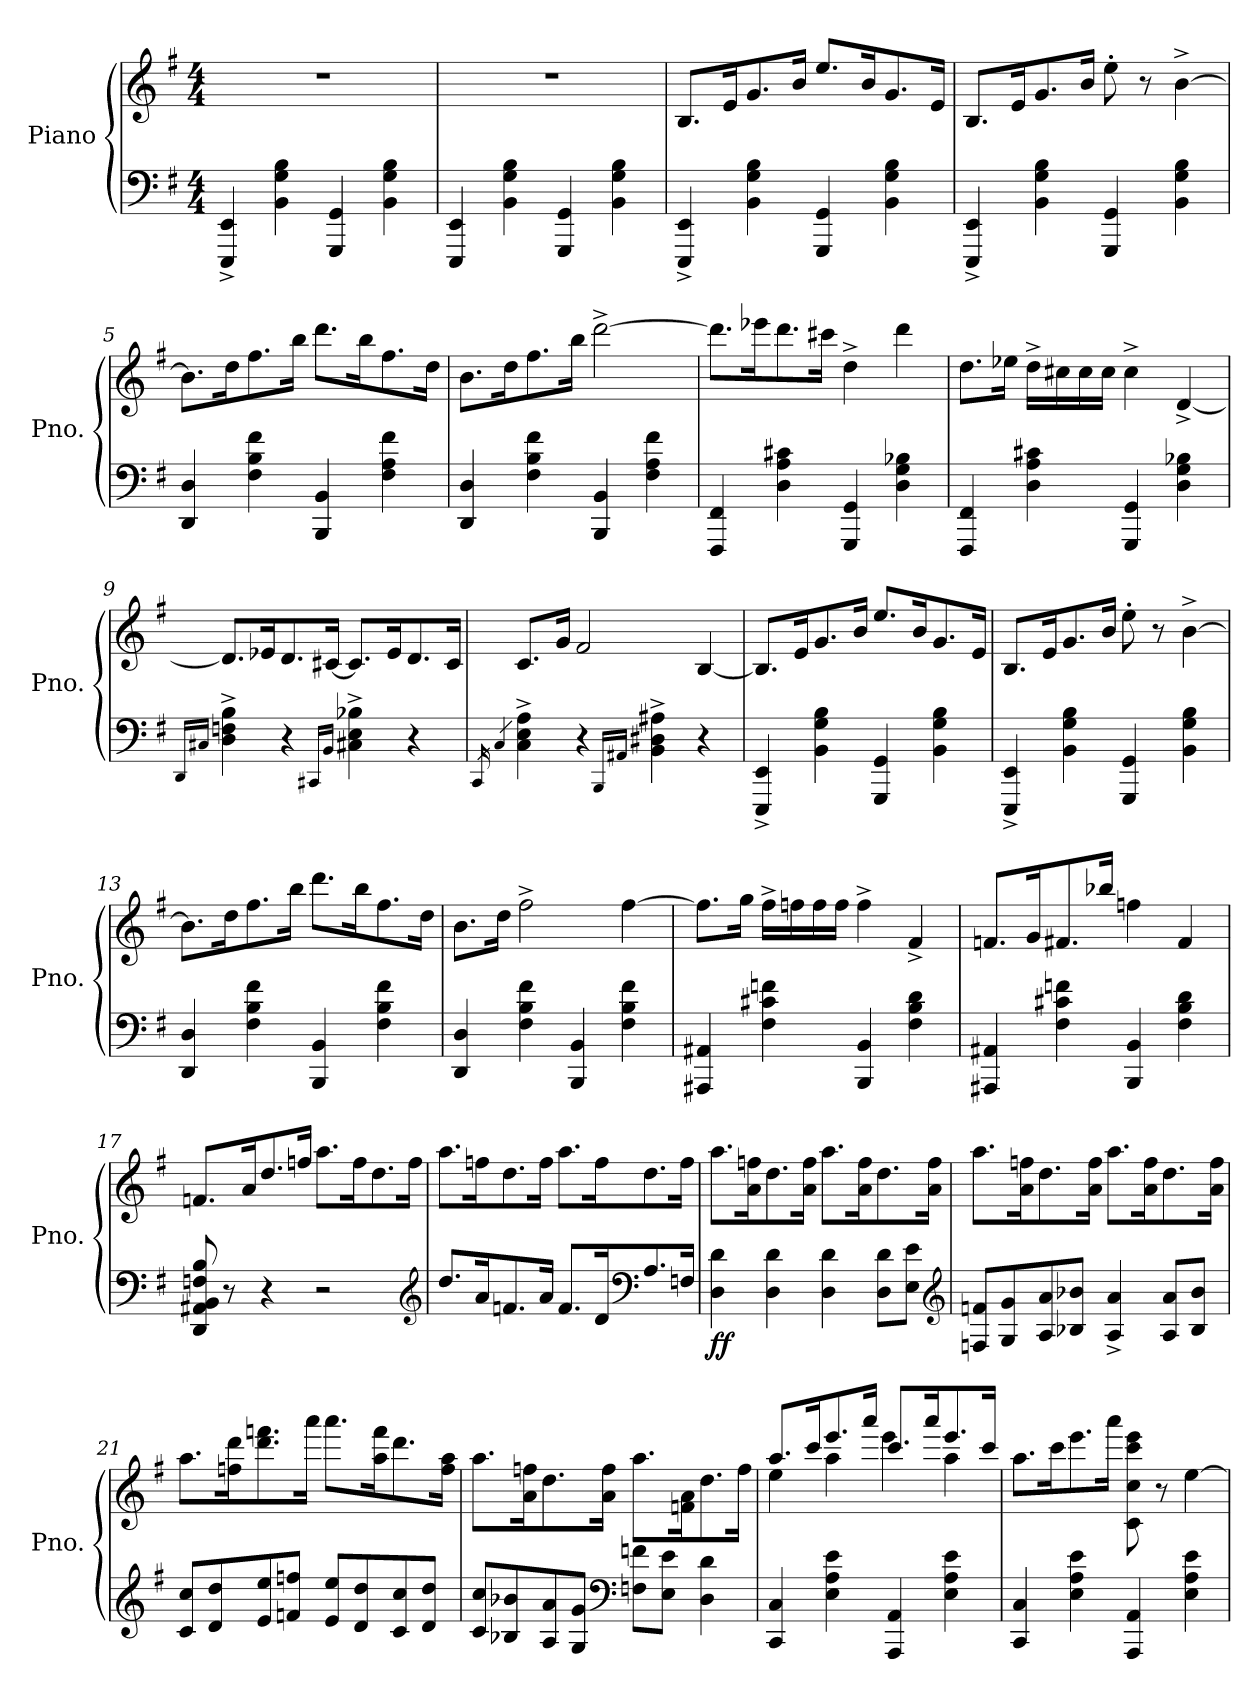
**kern	**kern	**dynam
*part1	*part1	*part1
*staff2	*staff1	*staff1/2
*I"Piano	*	*
*I'Pno.	*	*
*clefF4	*clefG2	*
*k[f#]	*k[f#]	*
*G:	*G:	*
*M4/4	*M4/4	*
=1	=1	=1
4EEE/^ 4EE/^	1r	.
4BB\ 4G\ 4B\	.	.
4GGG/ 4GG/	.	.
4BB\ 4G\ 4B\	.	.
=2	=2	=2
4EEE/ 4EE/	1r	.
4BB\ 4G\ 4B\	.	.
4GGG/ 4GG/	.	.
4BB\ 4G\ 4B\	.	.
=3	=3	=3
4EEE/^ 4EE/^	8.B/L	.
.	16e/K	.
4BB\ 4G\ 4B\	8.g/	.
.	16b/Jk	.
4GGG/ 4GG/	8.ee/L	.
.	16b/K	.
4BB\ 4G\ 4B\	8.g/	.
.	16e/Jk	.
=4	=4	=4
4EEE/^ 4EE/^	8.B/L	.
.	16e/K	.
4BB\ 4G\ 4B\	8.g/	.
.	16b/Jk	.
4GGG/ 4GG/	8ee'\	.
.	8r	.
4BB\ 4G\ 4B\	[4b^\	.
=5	=5	=5
4DD/ 4D/	8.b\L]	.
.	16dd\K	.
4F#\ 4B\ 4f#\	8.ff#\	.
.	16bb\Jk	.
4BBB/ 4BB/	8.ddd\L	.
.	16bb\K	.
4F#\ 4A\ 4f#\	8.ff#\	.
.	16dd\Jk	.
!!LO:LB:g=z
=6	=6	=6
4DD/ 4D/	8.b\L	.
.	16dd\K	.
4F#\ 4B\ 4f#\	8.ff#\	.
.	16bb\Jk	.
4BBB/ 4BB/	[2ddd^\	.
4F#\ 4A\ 4f#\	.	.
=7	=7	=7
4FFF#/ 4FF#/	8.ddd\L]	.
.	16eee-X\K	.
4D\ 4A\ 4c#X\	8.ddd\	.
.	16ccc#X\Jk	.
4GGG/ 4GG/	4dd^\	.
4D\ 4G\ 4B-X\	4ddd\	.
=8	=8	=8
4FFF#/ 4FF#/	8.dd\L	.
.	16ee-X\Jk	.
4D\ 4A\ 4c#X\	16dd^\LL	.
.	16cc#X\	.
.	16cc#\	.
.	16cc#\JJ	.
4GGG/ 4GG/	4cc#^\	.
4D\ 4G\ 4B-X\	[4d^/	.
!!LO:LB:g=z
=9	=9	=9
16qDD/LL	.	.
16qC#X/JJ	.	.
4D\^ 4Fn\^ 4B\^	8.d/L]	.
.	16e-X/K	.
4r	8.d/	.
.	[16c#X/Jk	.
16qCC#X/LL	.	.
16qBB/JJ	.	.
4C#\^ 4E\^ 4B-X\^	8.c#/L]	.
.	16e-/K	.
4r	8.d/	.
.	16c#/Jk	.
=10	=10	=10
16qCC/	.	.
4qC/	.	.
4C\^ 4E\^ 4A\^	8.c/L	.
.	16g/Jk	.
4r	2f#/	.
16qBBB/LL	.	.
16qAA#X/JJ	.	.
4BB\^ 4D#X\^ 4A#X\^	.	.
4r	[4B/	.
=11	=11	=11
4EEE/^ 4EE/^	8.B/L]	.
.	16e/K	.
4BB\ 4G\ 4B\	8.g/	.
.	16b/Jk	.
4GGG/ 4GG/	8.ee/L	.
.	16b/K	.
4BB\ 4G\ 4B\	8.g/	.
.	16e/Jk	.
!!LO:LB:g=z
=12	=12	=12
4EEE/^ 4EE/^	8.B/L	.
.	16e/K	.
4BB\ 4G\ 4B\	8.g/	.
.	16b/Jk	.
4GGG/ 4GG/	8ee'\	.
.	8r	.
4BB\ 4G\ 4B\	[4b^\	.
=13	=13	=13
4DD/ 4D/	8.b\L]	.
.	16dd\K	.
4F#\ 4B\ 4f#\	8.ff#\	.
.	16bb\Jk	.
4BBB/ 4BB/	8.ddd\L	.
.	16bb\K	.
4F#\ 4B\ 4f#\	8.ff#\	.
.	16dd\Jk	.
=14	=14	=14
4DD/ 4D/	8.b\L	.
.	16dd\Jk	.
4F#\ 4B\ 4f#\	2ff#^\	.
4BBB/ 4BB/	.	.
4F#\ 4B\ 4f#\	[4ff#\	.
=15	=15	=15
4AAA#X/ 4AA#X/	8.ff#\L]	.
.	16gg\Jk	.
4F#\ 4c#X\ 4fn\	16ff#^\LL	.
.	16ffn\	.
.	16ff\	.
.	16ff\JJ	.
4BBB/ 4BB/	4ff^\	.
4F#\ 4B\ 4d\	4f#^/	.
!!LO:LB:g=z
=16	=16	=16
4AAA#X/ 4AA#X/	8.fn/L	.
.	16g/K	.
4F#\ 4c#X\ 4fn\	8.f#X/	.
.	16bb-X/Jk	.
4BBB/ 4BB/	4ffn\	.
4F#\ 4B\ 4d\	4f#/	.
=17	=17	=17
8DD/ 8AA#X/ 8BB/ 8Fn/ 8B/	8.fn/L	.
8r	.	.
.	16a/K	.
4r	8.dd/	.
.	16ffn/Jk	.
2r	8.aa\L	.
.	16ff\K	.
.	8.dd\	.
.	16ff\Jk	.
*clefG2	*	*
=18	=18	=18
8.dd/L	8.aa\L	.
16a/K	16ffn\K	.
8.fn/	8.dd\	.
16a/Jk	16ff\Jk	.
8.f/L	8.aa\L	.
16d/K	16ff\K	.
*clefF4	*	*
8.A/	8.dd\	.
16Fn/Jk	16ff\Jk	.
!!LO:PB:g=z
=19	=19	=19
!	!	!LO:DY:b=2
4D\ 4d\	8.aa\L	ff
.	16a\ 16ffn\K	.
4D\ 4d\	8.dd\	.
.	16a\ 16ff\Jk	.
4D\ 4d\	8.aa\L	.
.	16a\ 16ff\K	.
8D\ 8d\L	8.dd\	.
8E\ 8e\J	.	.
.	16a\ 16ff\Jk	.
*clefG2	*	*
=20	=20	=20
8Fn/ 8fn/L	8.aa\L	.
8G/ 8g/	.	.
.	16a\ 16ffn\K	.
8A/ 8a/	8.dd\	.
8B-X/ 8b-X/J	.	.
.	16a\ 16ff\Jk	.
4A/^ 4a/^	8.aa\L	.
.	16a\ 16ff\K	.
8A/ 8a/L	8.dd\	.
8B-/ 8b-/J	.	.
.	16a\ 16ff\Jk	.
=21	=21	=21
8c/ 8cc/L	8.aa\L	.
8d/ 8dd/	.	.
.	16ffn\ 16ddd\K	.
8e/ 8ee/	8.ddd\ 8.fffn\	.
8fn/ 8ffn/J	.	.
.	16aaa\Jk	.
8e/ 8ee/L	8.aaa\L	.
8d/ 8dd/	.	.
.	16aa\ 16fff\K	.
8c/ 8cc/	8.ddd\	.
8d/ 8dd/J	.	.
.	16ff\ 16aa\Jk	.
!!LO:LB:g=z
=22	=22	=22
8c/ 8cc/L	8.aa\L	.
8B-X/ 8b-X/	.	.
.	16a\ 16ffn\K	.
8A/ 8a/	8.dd\	.
8G/ 8g/J	.	.
.	16a\ 16ff\Jk	.
*clefF4	*	*
8Fn\ 8fn\L	8.aa\L	.
8E\ 8e\J	.	.
.	16fn\ 16a\K	.
4D\ 4d\	8.dd\	.
.	16ff\Jk	.
=23	=23	=23
*	*^	*
4CC/ 4C/	8.aa/L	4ee\	.
.	16ccc/K	.	.
4E\ 4A\ 4e\	8.eee/	4aa\	.
.	16aaa/Jk	.	.
4AAA/ 4AA/	8.ccc/L	4eee\	.
.	16aaa/K	.	.
4E\ 4A\ 4e\	8.eee/	4aa\	.
.	16ccc/Jk	.	.
*	*v	*v	*
=24	=24	=24
4CC/ 4C/	8.aa\L	.
.	16ccc\K	.
4E\ 4A\ 4e\	8.eee\	.
.	16aaa\Jk	.
4AAA/ 4AA/	8c\ 8cc\ 8ccc\ 8eee\	.
.	8r	.
4E\ 4A\ 4e\	[4ee\	.
=	=	=
*-	*-	*-
